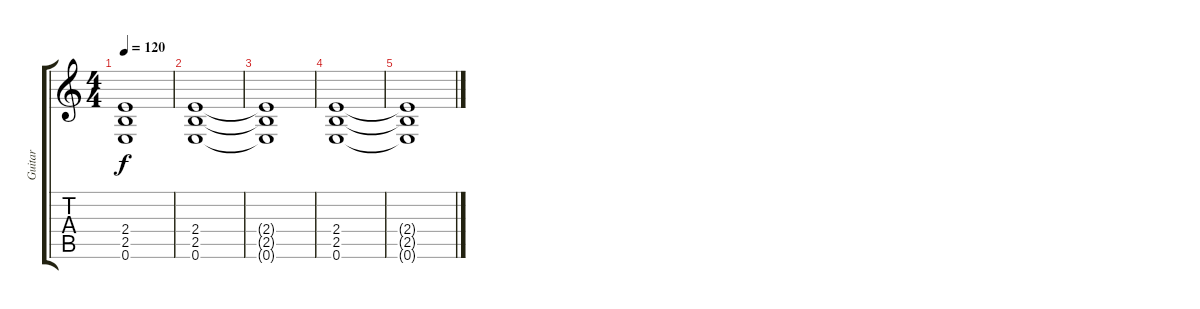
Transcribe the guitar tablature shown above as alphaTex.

\track ("Guitar" "Guitar") {instrument distortionguitar}
\staff {score tabs}
\tuning (E4 B3 G3 D3 A2 E2) {hide}
\ts (4 4)
\tempo 120
\clef g2
\ks c
(2.4{t} 2.5{t} 0.6{t}).1{dy f} |
(2.4 2.5 0.6).1 |
(2.4{t} 2.5{t} 0.6{t}).1 |
(2.4 2.5 0.6).1 |
(2.4{t} 2.5{t} 0.6{t}).1
